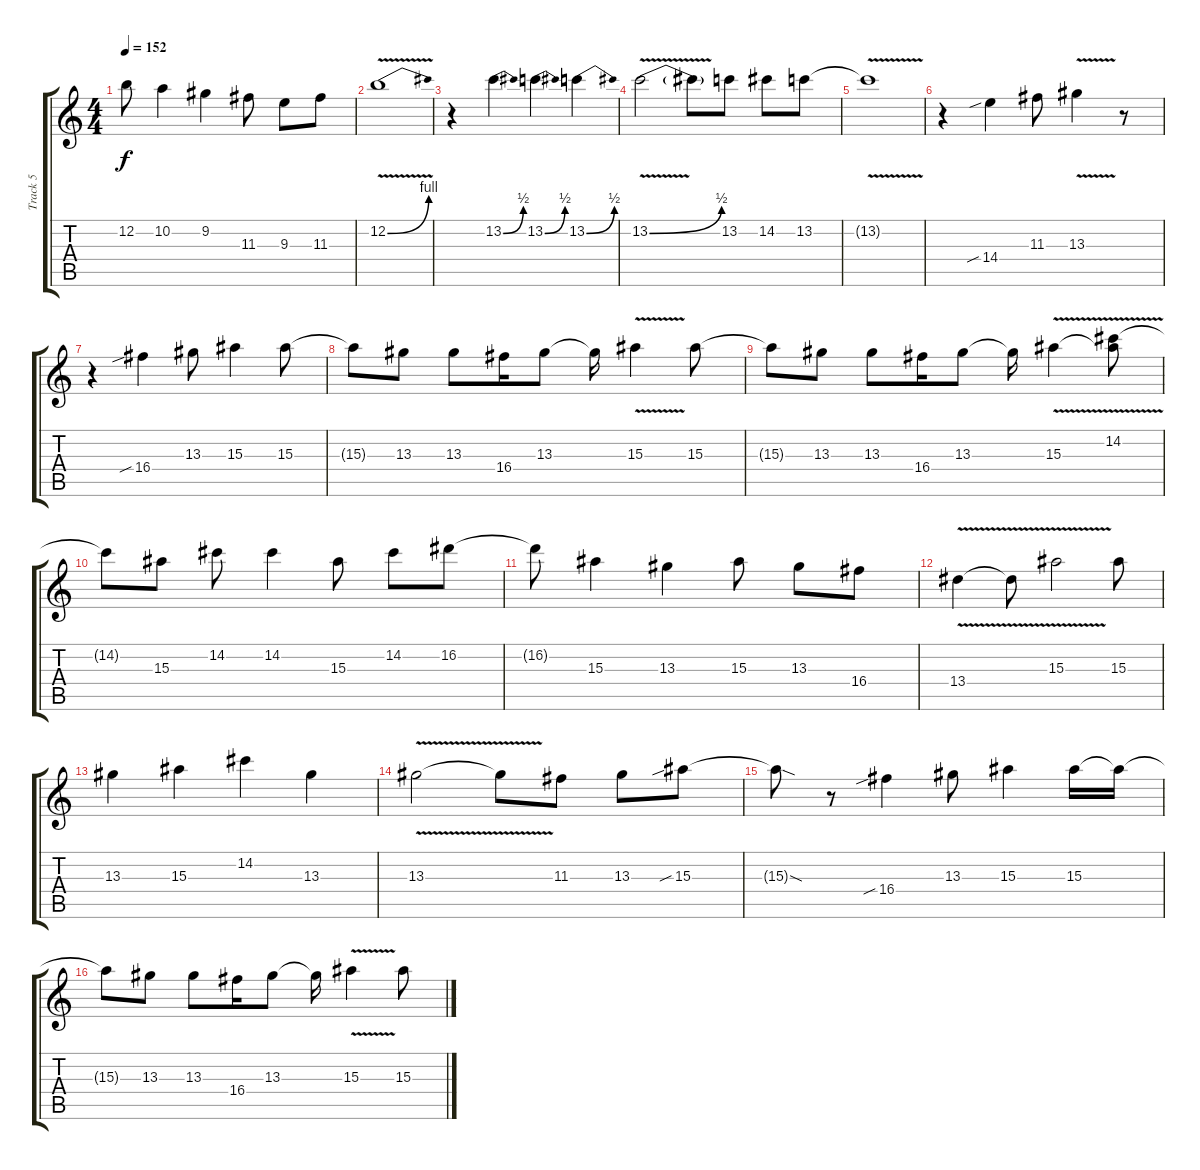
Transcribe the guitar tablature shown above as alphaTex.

\track ("Track 5" "Track 5") {instrument overdrivenguitar}
\staff {score tabs}
\tuning (E4 B3 G3 D3 A2 E2) {hide}
\ts (4 4)
\tempo 152
\clef g2
\ks c
12.2{t}.8{dy f} 10.2.4 9.2.4 11.3.8 9.3.8 11.3.8 |
12.2{be (bend 0 0 60 4) v}.1 |
r.4 13.2{be (bend 0 0 60 2)}.4 13.2{be (bend 0 0 60 2)}.4 13.2{be (bend 0 0 60 2)}.4 |
13.2{be (bend 0 0 60 2) v}.2 13.2{t}.8 13.2.8 14.2.8 13.2.8 |
13.2{v t}.1 |
r.4 14.4{sib}.4 11.3.8 13.3{v}.4 r.8 |
r.4 16.4{sib}.4 13.3.8 15.3.4 15.3.8 |
15.3{t}.8 13.3.8 13.3.8 16.4.16 13.3.8 13.3{t}.16 15.3{v}.4 15.3.8 |
15.3{t}.8 13.3.8 13.3.8 16.4.16 13.3.8 13.3{t}.16 15.3{v}.4 (14.2 15.3{t}).8 |
14.2{t}.8 15.3.8 14.2.8 14.2.4 15.3.8 14.2.8 16.2.8 |
16.2{t}.8 15.3.4 13.3.4 15.3.8 13.3.8 16.4.8 |
13.4{v}.4 13.4{t}.8 15.3{v}.2 15.3.8 |
13.3.4 15.3.4 14.2.4 13.3.4 |
13.3{v}.2 13.3{t}.8 11.3.8 13.3.8 15.3{sib}.8 |
15.3{sod t}.8 r.8 16.4{sib}.4 13.3.8 15.3.4 15.3.16 15.3{t}.16 |
15.3{t}.8 13.3.8 13.3.8 16.4.16 13.3.8 13.3{t}.16 15.3{v}.4 15.3.8
